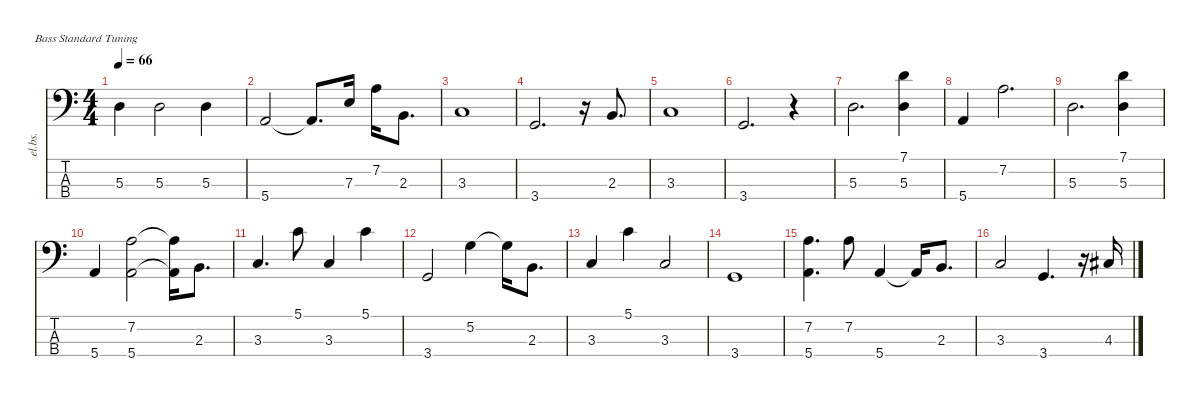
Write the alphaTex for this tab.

\defaultSystemsLayout 4
\hideDynamics
\bracketExtendMode nobrackets
\otherSystemsTrackNameOrientation horizontal
\track ("Bass" "el.bs.") {instrument electricbasspick}
\staff {score tabs}
\tuning (G2 D2 A1 E1)
\ts (4 4)
\tempo 66
\clef f4
\ks c
5.3.4{dy f} 5.3.2 5.3.4 |
5.4.2 5.4{t}.8{d} 7.3.16 7.2.16 2.3.8{d} |
3.3.1 |
3.4.2{d} r.16 2.3.8{d} |
3.3.1 |
3.4.2{d} r.4 |
5.3.2{d} (7.1 5.3).4 |
5.4.4 7.2.2{d} |
5.3.2{d} (7.1 5.3).4 |
5.4.4 (7.2 5.4).2 (7.2{t} 5.4{t}).16 2.3.8{d} |
3.3.4{d} 5.1.8 3.3.4 5.1.4 |
3.4.2 5.2.4 5.2{t}.16 2.3.8{d} |
3.3.4 5.1.4 3.3.2 |
3.4.1 |
(7.2 5.4).4{d} 7.2.8 5.4.4 5.4{t}.16 2.3.8{d} |
3.3.2 3.4.4{d} r.16 4.3{acc #}.16
